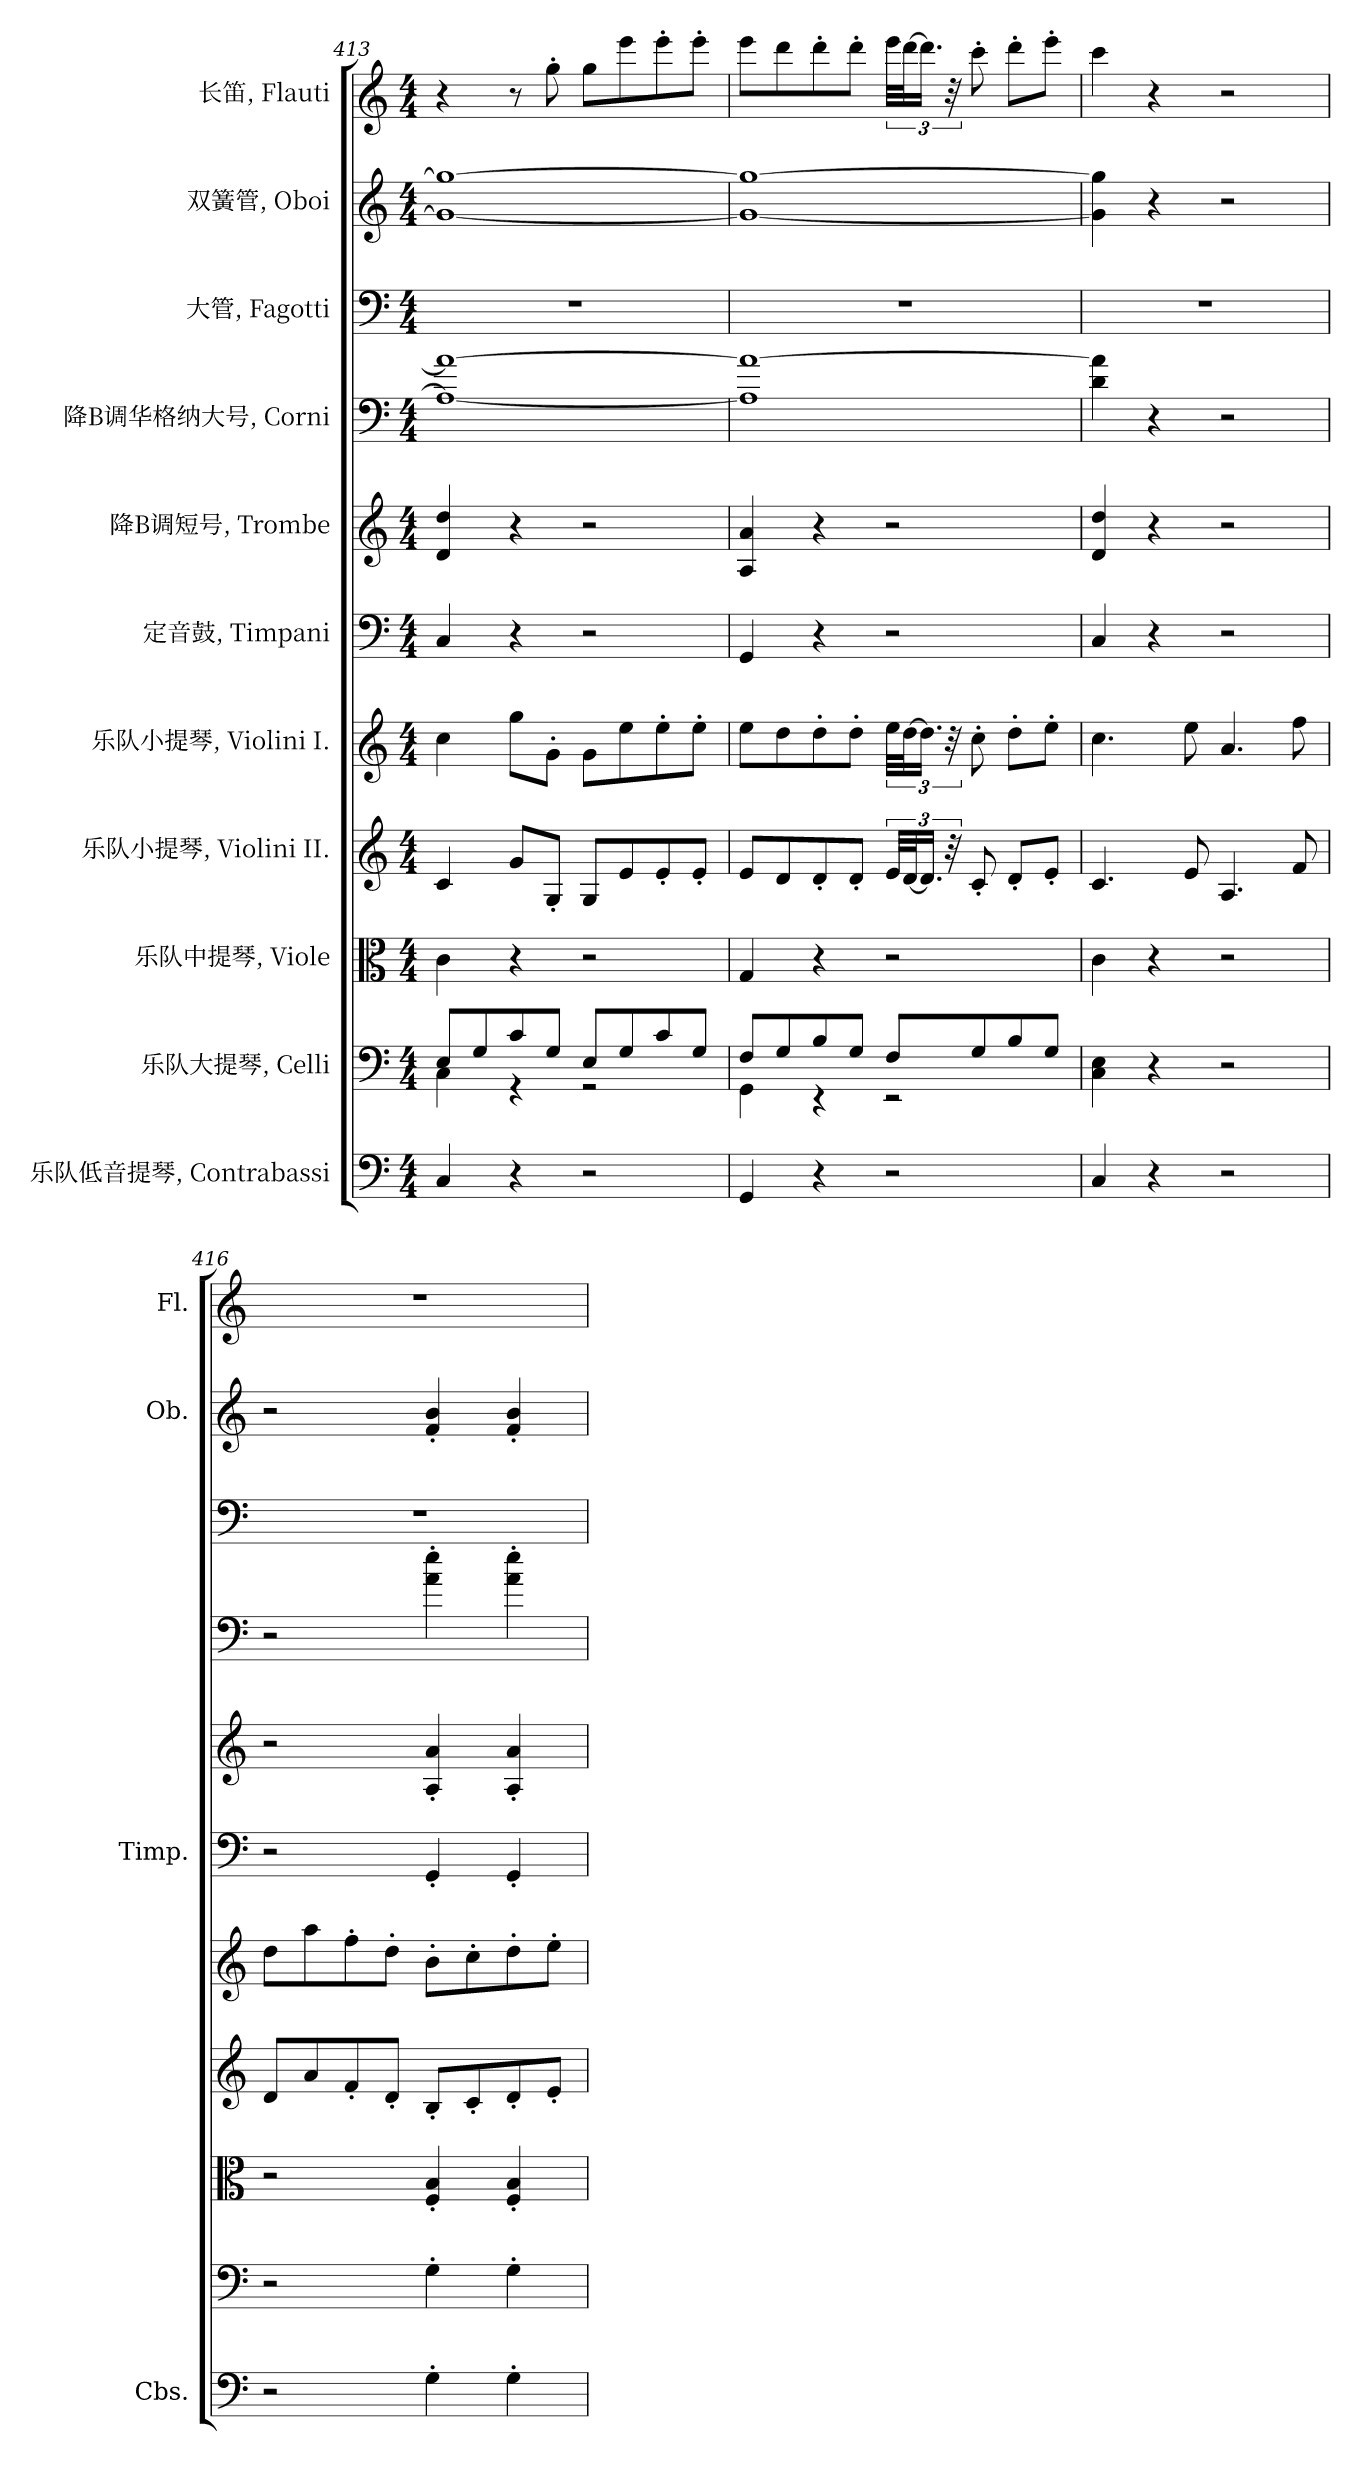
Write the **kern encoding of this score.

**kern	**kern	**kern	**kern	**kern	**kern	**kern	**kern	**kern	**kern	**kern
*part11	*part10	*part9	*part8	*part7	*part6	*part5	*part4	*part3	*part2	*part1
*staff11	*staff10	*staff9	*staff8	*staff7	*staff6	*staff5	*staff4	*staff3	*staff2	*staff1
*I"乐队低音提琴, Contrabassi	*I"乐队大提琴, Celli	*I"乐队中提琴, Viole	*I"乐队小提琴, Violini II.	*I"乐队小提琴, Violini I.	*I"定音鼓, Timpani	*I"降B调短号, Trombe	*I"降B调华格纳大号, Corni	*I"大管, Fagotti	*I"双簧管, Oboi	*I"长笛, Flauti
*I'Cbs.	*	*	*	*	*I'Timp.	*	*	*	*I'Ob.	*I'Fl.
!!LO:PB:g=z
*clefF4	*clefF4	*clefC3	*clefG2	*clefG2	*clefF4	*clefG2	*clefF4	*clefF4	*clefG2	*clefG2
*ITrd7c12	*	*	*	*	*	*ITrd1c2	*ITrd1c2	*	*	*
*k[]	*k[]	*k[]	*k[]	*k[]	*k[]	*k[b-e-]	*k[b-e-]	*k[]	*k[]	*k[]
*M4/4	*M4/4	*M4/4	*M4/4	*M4/4	*M4/4	*M4/4	*M4/4	*M4/4	*M4/4	*M4/4
=413	=413	=413	=413	=413	=413	=413	=413	=413	=413	=413
*	*^	*	*	*	*	*	*^	*	*	*
4CC/	8E/L	4C\	4c\	4c/	4cc\	4C/	4c/ 4cc/	1g_	1G_	1r	1g_ 1gg_	4r
.	8G/	.	.	.	.	.	.	.	.	.	.	.
4r	8c/	4r	4r	8g/L	8gg\L	4r	4r	.	.	.	.	8r
.	8G/J	.	.	8G'/J	8g'\J	.	.	.	.	.	.	8gg'\
2r	8E/L	2r	2r	8G/L	8g\L	2r	2r	.	.	.	.	8gg\L
.	8G/	.	.	8e/	8ee\	.	.	.	.	.	.	8eee\
.	8c/	.	.	8e'/	8ee'\	.	.	.	.	.	.	8eee'\
.	8G/J	.	.	8e'/J	8ee'\J	.	.	.	.	.	.	8eee'\J
=414	=414	=414	=414	=414	=414	=414	=414	=414	=414	=414	=414	=414
4GGG/	8F/L	4GG\	4G/	8e/L	8ee\L	4GG/	4G/ 4g/	1g_	1G]	1r	1g_ 1gg_	8eee\L
.	8G/	.	.	8d/	8dd\	.	.	.	.	.	.	8ddd\
4r	8B/	4r	4r	8d'/	8dd'\	4r	4r	.	.	.	.	8ddd'\
.	8G/J	.	.	8d'/J	8dd'\J	.	.	.	.	.	.	8ddd'\J
2r	8F/L	2r	2r	48e/LLL	48ee\LLL	2r	2r	.	.	.	.	48eee\LLL
.	.	.	.	[48d/J	[48dd\J	.	.	.	.	.	.	[48ddd\J
.	.	.	.	24.d/JJ]	24.dd\JJ]	.	.	.	.	.	.	24.ddd\JJ]
.	.	.	.	48r	48r	.	.	.	.	.	.	48r
.	8G/	.	.	8c'/	8cc'\	.	.	.	.	.	.	8ccc'\
.	8B/	.	.	8d'/L	8dd'\L	.	.	.	.	.	.	8ddd'\L
.	8G/J	.	.	8e'/J	8ee'\J	.	.	.	.	.	.	8eee'\J
*	*v	*v	*	*	*	*	*	*v	*v	*	*	*
=415	=415	=415	=415	=415	=415	=415	=415	=415	=415	=415
4CC/	4C\ 4E\	4c\	4.c/	4.cc\	4C/	4c/ 4cc/	4c\ 4g\]	1r	4g\] 4gg\]	4ccc\
4r	4r	4r	.	.	4r	4r	4r	.	4r	4r
.	.	.	8e/	8ee\	.	.	.	.	.	.
2r	2r	2r	4.A/	4.a/	2r	2r	2r	.	2r	2r
.	.	.	8f/	8ff\	.	.	.	.	.	.
=416	=416	=416	=416	=416	=416	=416	=416	=416	=416	=416
2r	2r	2r	8d/L	8dd\L	2r	2r	2r	1r	2r	1r
.	.	.	8a/	8aa\	.	.	.	.	.	.
.	.	.	8f'/	8ff'\	.	.	.	.	.	.
.	.	.	8d'/J	8dd'\J	.	.	.	.	.	.
4GG'\	4G'\	4F/' 4B/'	8B'/L	8b'\L	4GG'/	4G/' 4g/'	4g\' 4dd\'	.	4f/' 4b/'	.
.	.	.	8c'/	8cc'\	.	.	.	.	.	.
4GG'\	4G'\	4F/' 4B/'	8d'/	8dd'\	4GG'/	4G/' 4g/'	4g\' 4dd\'	.	4f/' 4b/'	.
.	.	.	8e'/J	8ee'\J	.	.	.	.	.	.
=	=	=	=	=	=	=	=	=	=	=
*-	*-	*-	*-	*-	*-	*-	*-	*-	*-	*-
